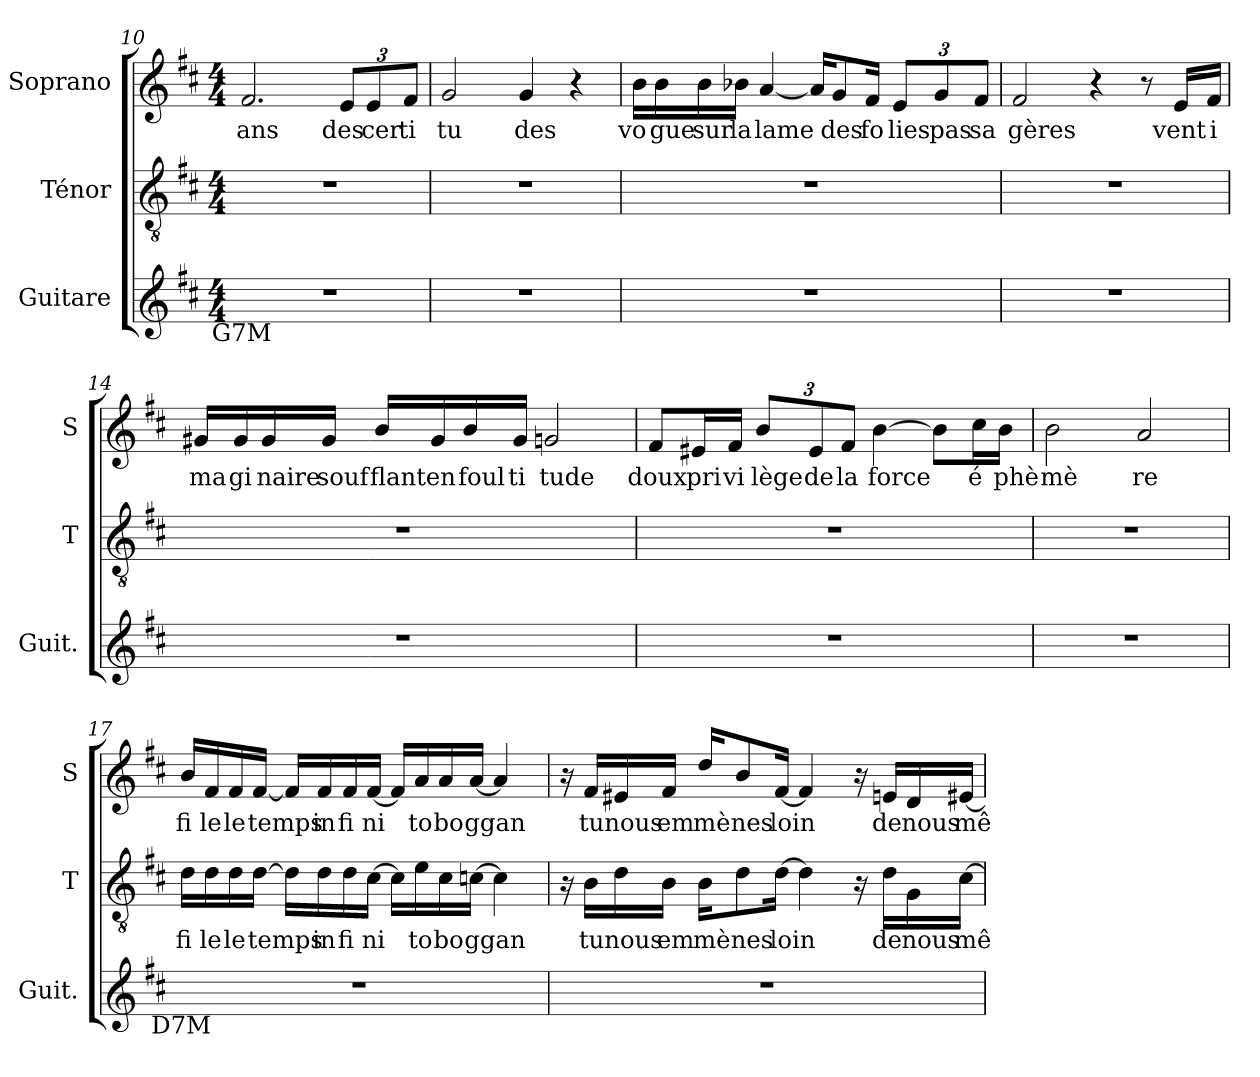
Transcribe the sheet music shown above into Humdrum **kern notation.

**kern	**kern	**text	**kern	**text
*part3	*part2	*part2	*part1	*part1
*staff3	*staff2	*staff2	*staff1	*staff1
*I"Guitare	*I"Ténor	*	*I"Soprano	*
*I'Guit.	*I'T	*	*I'S	*
!!LO:LB:g=z
*clefG2	*clefGv2	*	*clefG2	*
*ITrd7c12	*	*	*	*
*k[f#c#]	*k[f#c#]	*	*k[f#c#]	*
*D:	*D:	*	*D:	*
*M4/4	*M4/4	*	*M4/4	*
=10	=10	=10	=10	=10
!LO:TX:b:cj:t=G7M	!	!	!	!
!	!	!	!	!LO:LY:b
1r	1r	.	2.f#/	ans
!	!	!	!	!LO:LY:b
.	.	.	12e/L	des
!	!	!	!	!LO:LY:b
.	.	.	12e/	cer
!	!	!	!	!LO:LY:b
.	.	.	12f#/J	ti
=11	=11	=11	=11	=11
!	!	!	!	!LO:LY:b
1r	1r	.	2g/	tu
!	!	!	!	!LO:LY:b
.	.	.	4g/	des
.	.	.	4r	.
=12	=12	=12	=12	=12
!	!	!	!	!LO:LY:b
1r	1r	.	16b\LL	vo
!	!	!	!	!LO:LY:b
.	.	.	16b\	gue
!	!	!	!	!LO:LY:b
.	.	.	16b\	sur
!	!	!	!	!LO:LY:b
.	.	.	16b-X\JJ	la
!	!	!	!	!LO:LY:b
.	.	.	[4a/	lame
.	.	.	16a/KL]	.
!	!	!	!	!LO:LY:b
.	.	.	8g/	des
!	!	!	!	!LO:LY:b
.	.	.	16f#/Jk	fo
!	!	!	!	!LO:LY:b
.	.	.	12e/L	lies
!	!	!	!	!LO:LY:b
.	.	.	12g/	pas
!	!	!	!	!LO:LY:b
.	.	.	12f#/J	sa
!!LO:LB:g=z
=13	=13	=13	=13	=13
!	!	!	!	!LO:LY:b
1r	1r	.	2f#/	gères
.	.	.	4r	.
.	.	.	8r	.
!	!	!	!	!LO:LY:b
.	.	.	16e/LL	vent
!	!	!	!	!LO:LY:b
.	.	.	16f#/JJ	i
=14	=14	=14	=14	=14
!	!	!	!	!LO:LY:b
1r	1r	.	16g#X/LL	ma
!	!	!	!	!LO:LY:b
.	.	.	16g#/	gi
!	!	!	!	!LO:LY:b
.	.	.	16g#/	naire
!	!	!	!	!LO:LY:b
.	.	.	16g#/JJ	souf
!	!	!	!	!LO:LY:b
.	.	.	16b/LL	flant
!	!	!	!	!LO:LY:b
.	.	.	16g#/	en
!	!	!	!	!LO:LY:b
.	.	.	16b/	foul
!	!	!	!	!LO:LY:b
.	.	.	16g#/JJ	ti
!	!	!	!	!LO:LY:b
.	.	.	2gn/	tude
=15	=15	=15	=15	=15
!	!	!	!	!LO:LY:b
1r	1r	.	8f#/L	doux
!	!	!	!	!LO:LY:b
.	.	.	16e#X/L	pri
!	!	!	!	!LO:LY:b
.	.	.	16f#/JJ	vi
!	!	!	!	!LO:LY:b
.	.	.	12b/L	lège
!	!	!	!	!LO:LY:b
.	.	.	12e#/	de
!	!	!	!	!LO:LY:b
.	.	.	12f#/J	la
!	!	!	!	!LO:LY:b
.	.	.	[4b\	force
.	.	.	8b\L]	.
!	!	!	!	!LO:LY:b
.	.	.	16cc#\L	é
!	!	!	!	!LO:LY:b
.	.	.	16b\JJ	phè
!!LO:LB:g=z
=16	=16	=16	=16	=16
!	!	!	!	!LO:LY:b
1r	1r	.	2b\	mè
!	!	!	!	!LO:LY:b
.	.	.	2a/	re
=17	=17	=17	=17	=17
!	!	!LO:LY:b	!	!
!LO:TX:b:cj:t=D7M	!	!	!	!
!	!	!	!	!LO:LY:b
1r	16d\LL	fi	16b/LL	fi
!	!	!LO:LY:b	!	!
!	!	!	!	!LO:LY:b
.	16d\	le	16f#/	le
!	!	!LO:LY:b	!	!
!	!	!	!	!LO:LY:b
.	16d\	le	16f#/	le
!	!	!LO:LY:b	!	!
!	!	!	!	!LO:LY:b
.	[16d\JJ	temps	[16f#/JJ	temps
.	16d\LL]	.	16f#/LL]	.
!	!	!LO:LY:b	!	!
!	!	!	!	!LO:LY:b
.	16d\	in	16f#/	in
!	!	!LO:LY:b	!	!
!	!	!	!	!LO:LY:b
.	16d\	fi	16f#/	fi
!	!	!LO:LY:b	!	!
!	!	!	!	!LO:LY:b
.	[16c#\JJ	ni	[16f#/JJ	ni
.	16c#\LL]	.	16f#/LL]	.
!	!	!LO:LY:b	!	!
!	!	!	!	!LO:LY:b
.	16e\	to	16a/	to
!	!	!LO:LY:b	!	!
!	!	!	!	!LO:LY:b
.	16c#\	bo	16a/	bo
!	!	!LO:LY:b	!	!
!	!	!	!	!LO:LY:b
.	[16cn\JJ	ggan	[16a/JJ	ggan
.	4c\]	.	4a/]	.
=18	=18	=18	=18	=18
1r	16r	.	16r	.
!	!	!LO:LY:b	!	!
!	!	!	!	!LO:LY:b
.	16B\LL	tu	16f#/LL	tu
!	!	!LO:LY:b	!	!
!	!	!	!	!LO:LY:b
.	16d\	nous	16e#X/	nous
!	!	!LO:LY:b	!	!
!	!	!	!	!LO:LY:b
.	16B\JJ	em	16f#/JJ	em
!	!	!LO:LY:b	!	!
!	!	!	!	!LO:LY:b
.	16B\KL	mè	16dd/KL	mè
!	!	!LO:LY:b	!	!
!	!	!	!	!LO:LY:b
.	8d\	nes	8b/	nes
!	!	!LO:LY:b	!	!
!	!	!	!	!LO:LY:b
.	[16d\Jk	loin	[16f#/Jk	loin
.	4d\]	.	4f#/]	.
.	16r	.	16r	.
!	!	!LO:LY:b	!	!
!	!	!	!	!LO:LY:b
.	16d\LL	de	16en/LL	de
!	!	!LO:LY:b	!	!
!	!	!	!	!LO:LY:b
.	16G\	nous	16d/	nous
!	!	!LO:LY:b	!	!
!	!	!	!	!LO:LY:b
.	[16c#\JJ	mê	[16e#X/JJ	mê
=	=	=	=	=
*-	*-	*-	*-	*-
